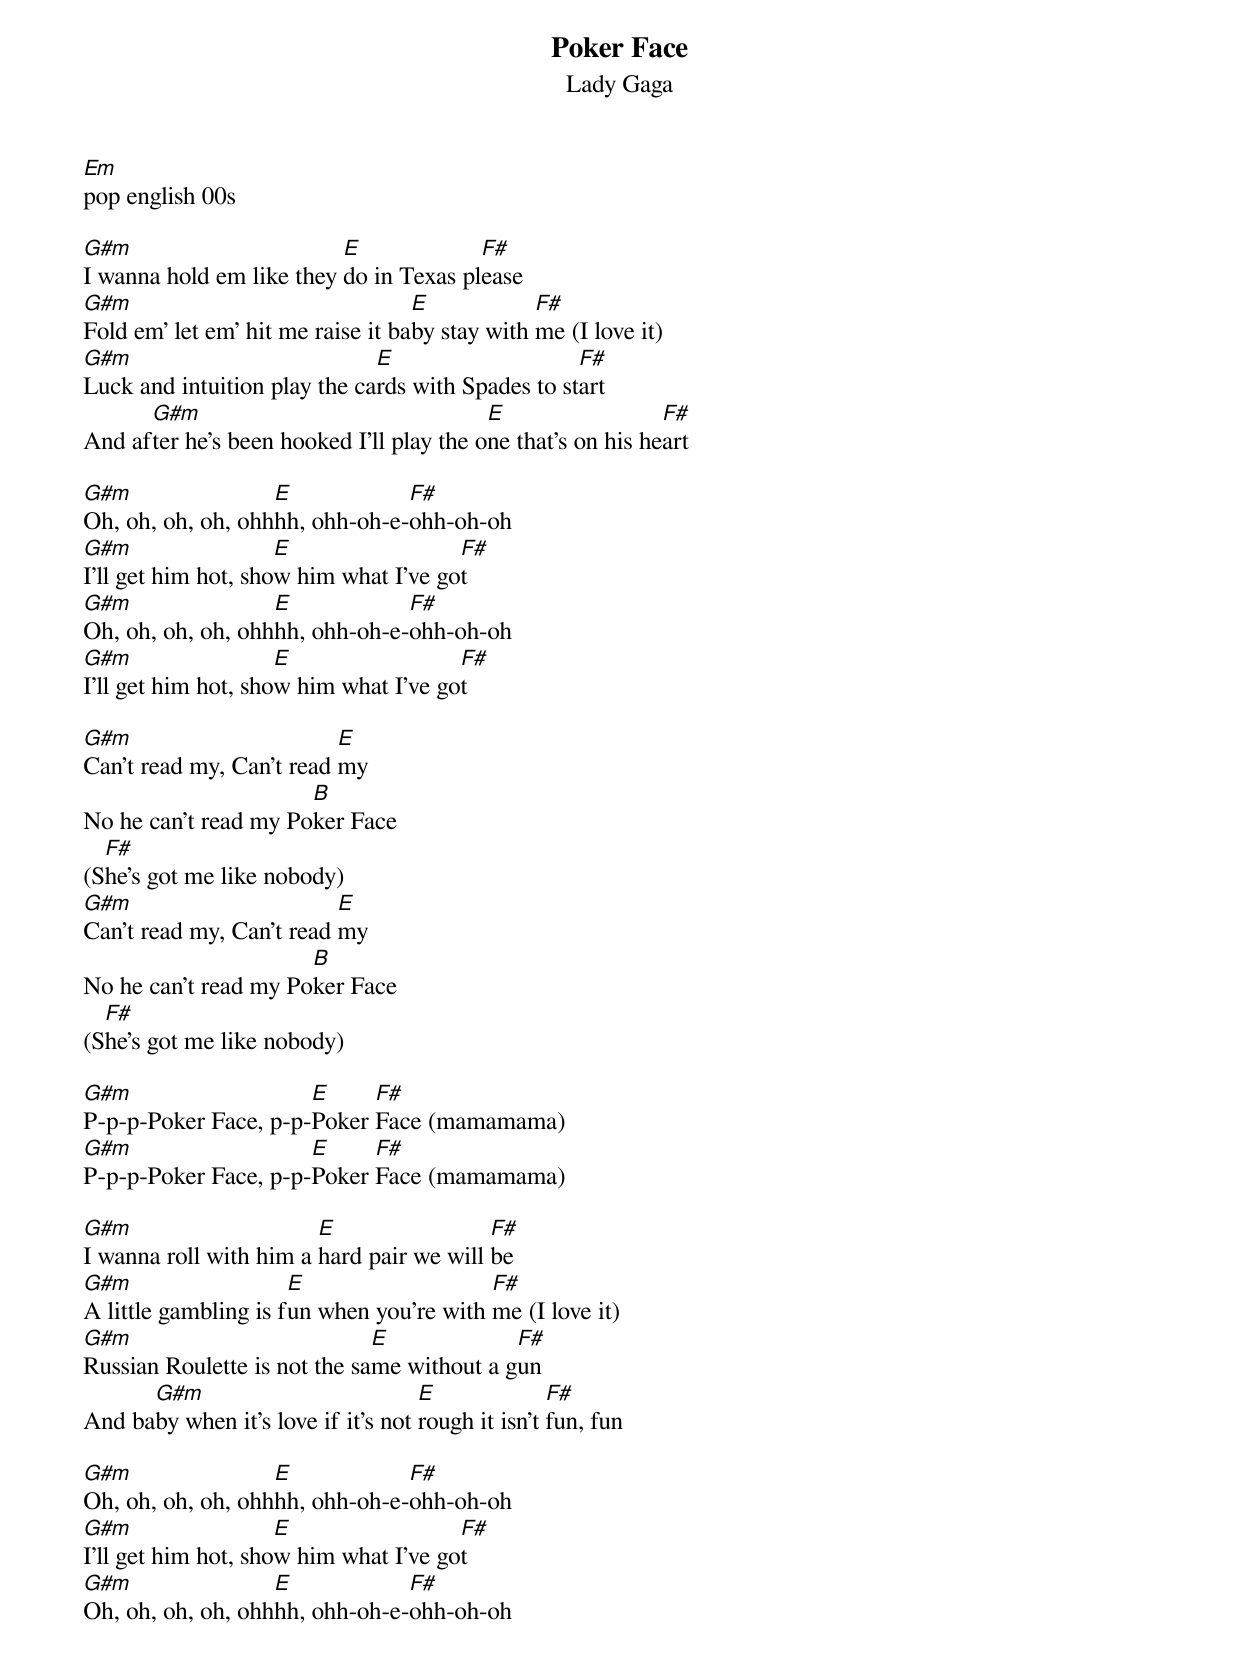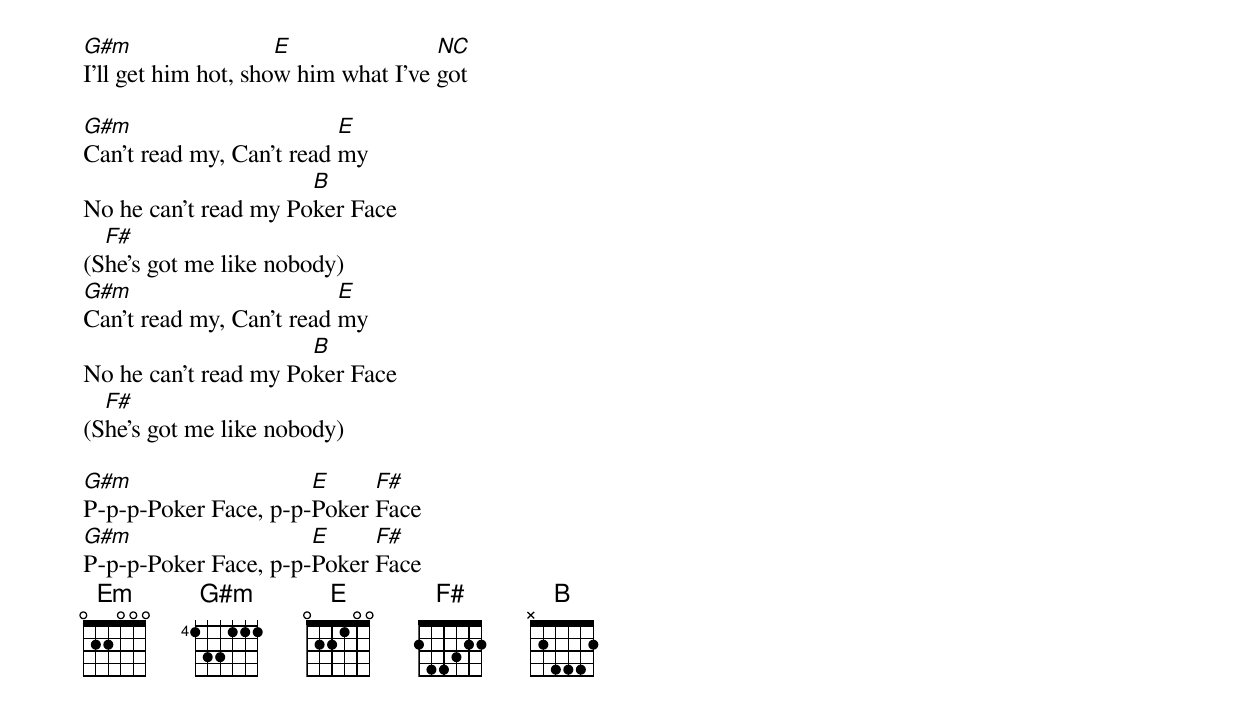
Poker Face
Lady Gaga
Em
pop english 00s

G#m                       E             F#
I wanna hold em like they do in Texas please
G#m                                E            F#
Fold em' let em' hit me raise it baby stay with me (I love it)
G#m                           E                    F#
Luck and intuition play the cards with Spades to start
      G#m                                 E                  F#
And after he's been hooked I'll play the one that's on his heart

G#m                E            F#
Oh, oh, oh, oh, ohhhh, ohh-oh-e-ohh-oh-oh
G#m                  E                 F#
I'll get him hot, show him what I've got
G#m                E            F#
Oh, oh, oh, oh, ohhhh, ohh-oh-e-ohh-oh-oh
G#m                  E                 F#
I'll get him hot, show him what I've got

G#m                       E
Can't read my, Can't read my
                      B
No he can't read my Poker Face
  F#
(She's got me like nobody)
G#m                       E
Can't read my, Can't read my
                      B
No he can't read my Poker Face
  F#
(She's got me like nobody)

G#m                   E     F#
P-p-p-Poker Face, p-p-Poker Face (mamamama)
G#m                   E     F#
P-p-p-Poker Face, p-p-Poker Face (mamamama)

G#m                     E                 F#
I wanna roll with him a hard pair we will be
G#m                   E                   F#
A little gambling is fun when you're with me (I love it)
G#m                           E             F#
Russian Roulette is not the same without a gun
      G#m                           E              F#
And baby when it's love if it's not rough it isn't fun, fun

G#m                E            F#
Oh, oh, oh, oh, ohhhh, ohh-oh-e-ohh-oh-oh
G#m                  E                 F#
I'll get him hot, show him what I've got
G#m                E            F#
Oh, oh, oh, oh, ohhhh, ohh-oh-e-ohh-oh-oh
G#m                  E               (NC)
I'll get him hot, show him what I've got

G#m                       E
Can't read my, Can't read my
                      B
No he can't read my Poker Face
  F#
(She's got me like nobody)
G#m                       E
Can't read my, Can't read my
                      B
No he can't read my Poker Face
  F#
(She's got me like nobody)

G#m                   E     F#
P-p-p-Poker Face, p-p-Poker Face
G#m                   E     F#
P-p-p-Poker Face, p-p-Poker Face
